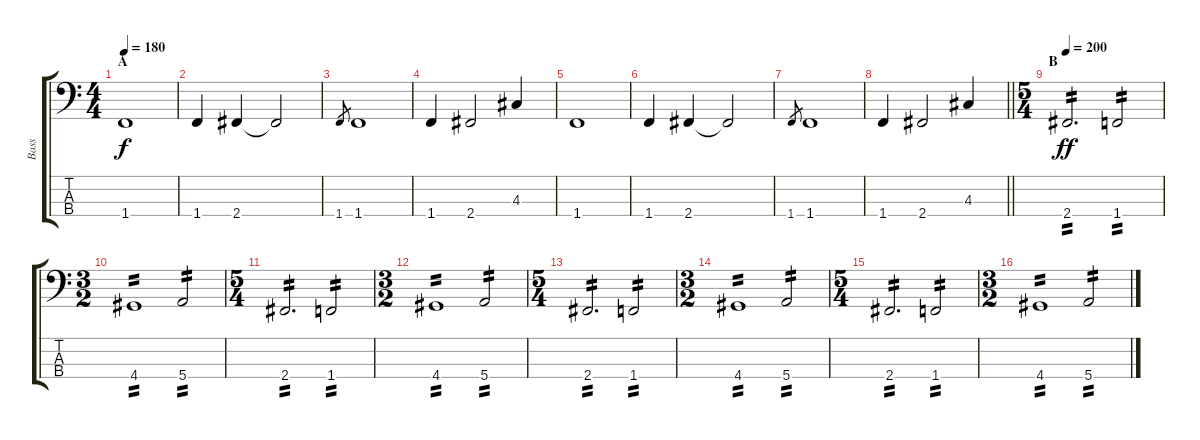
\track ("Bass" "Bass") {instrument electricbasspick}
\staff {score tabs}
\tuning (G2 D2 A1 E1) {hide}
\ts (4 4)
\section ("" "A")
\tempo 180
\clef f4
\ks c
1.4.1{dy f} |
1.4.4 2.4.4 2.4{t}.2 |
1.4.8{gr} 1.4.1 |
1.4.4 2.4.2 4.3.4 |
1.4.1 |
1.4.4 2.4.4 2.4{t}.2 |
1.4.8{gr} 1.4.1 |
\barLineRight lightlight
1.4.4 2.4.2 4.3.4 |
\ts (5 4)
\section ("" "B")
\tempo 200
2.4.2{d tp 2 dy ff} 1.4.2{tp 2} |
\ts (3 2)
4.4.1{tp 2} 5.4.2{tp 2} |
\ts (5 4)
2.4.2{d tp 2} 1.4.2{tp 2} |
\ts (3 2)
4.4.1{tp 2} 5.4.2{tp 2} |
\ts (5 4)
2.4.2{d tp 2} 1.4.2{tp 2} |
\ts (3 2)
4.4.1{tp 2} 5.4.2{tp 2} |
\ts (5 4)
2.4.2{d tp 2} 1.4.2{tp 2} |
\ts (3 2)
4.4.1{tp 2} 5.4.2{tp 2}
